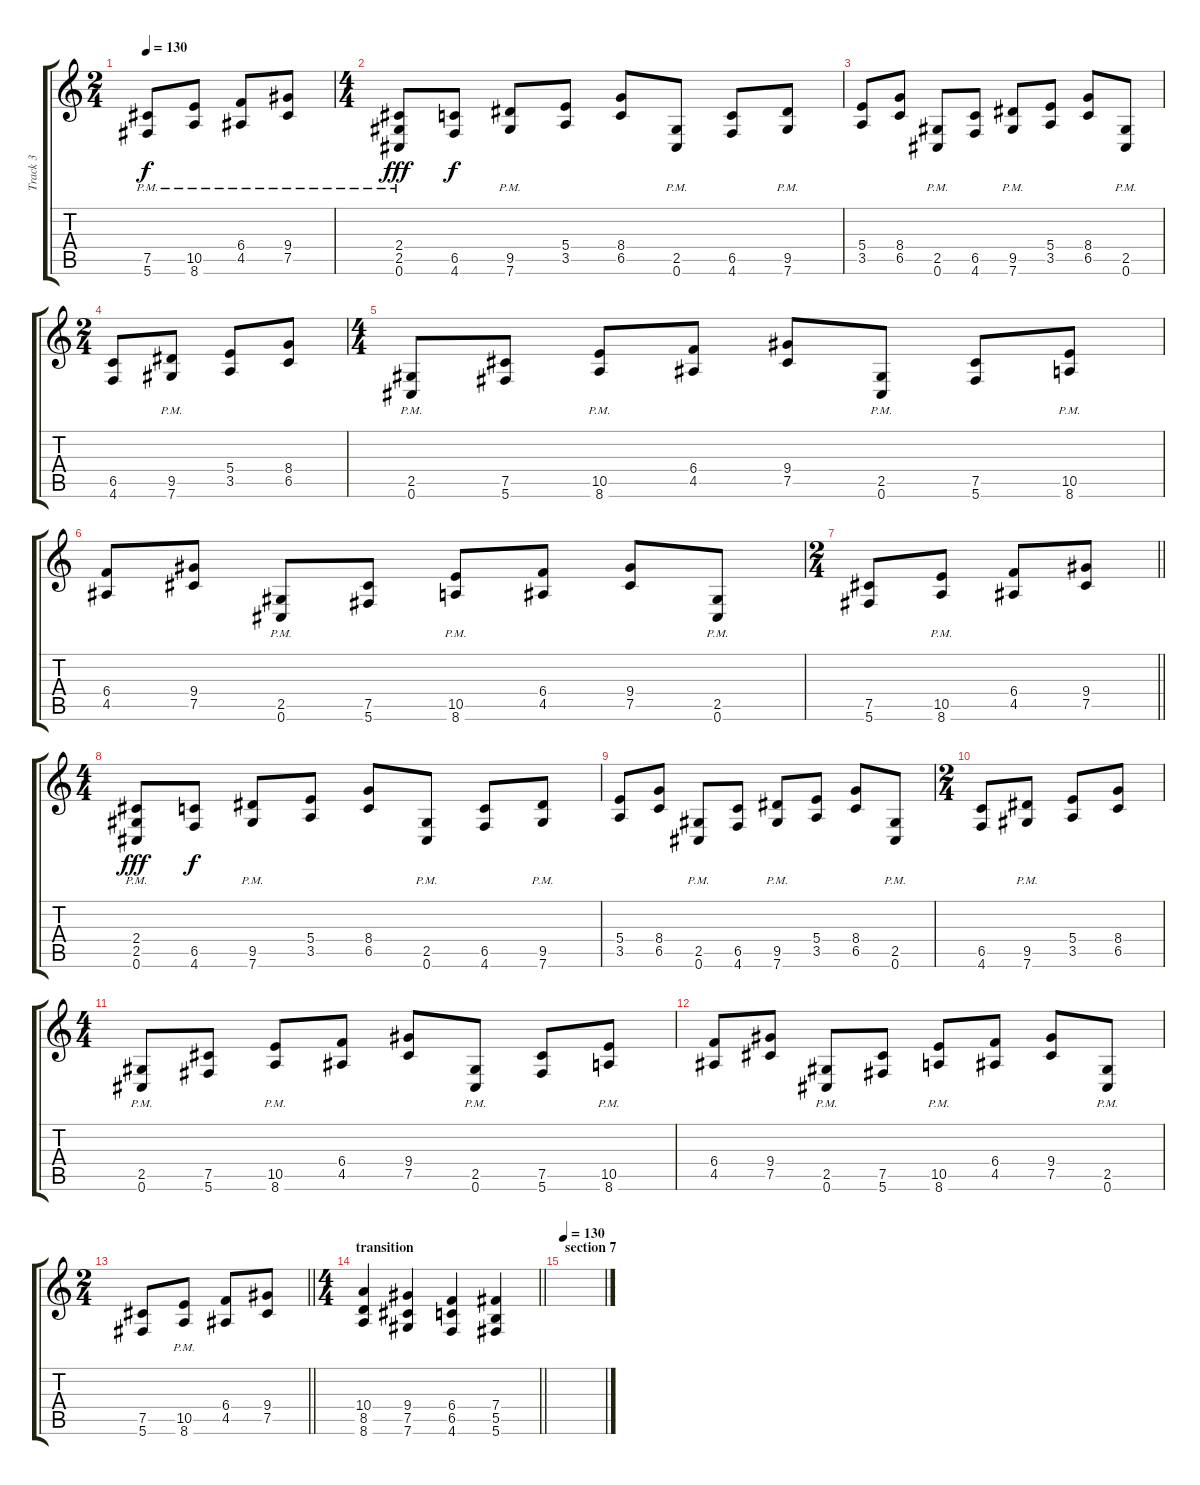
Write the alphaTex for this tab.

\track ("Track 3" "Track 3") {instrument distortionguitar}
\staff {score tabs}
\tuning (Db4 Ab3 E3 B2 Gb2 Db2) {hide}
\ts (2 4)
\tempo 130
\clef g2
\ks c
(7.5{pm} 5.6{pm}).8{dy f} (10.5{pm} 8.6{pm}).8 (6.4{pm} 4.5{pm}).8 (9.4{pm} 7.5{pm}).8 |
\ts (4 4)
(2.4{pm} 2.5{pm} 0.6{pm}).8{dy fff} (6.5 4.6).8{dy f} (9.5{pm} 7.6{pm}).8 (5.4 3.5).8 (8.4 6.5).8 (2.5{pm} 0.6{pm}).8 (6.5 4.6).8 (9.5{pm} 7.6{pm}).8 |
(5.4 3.5).8 (8.4 6.5).8 (2.5{pm} 0.6{pm}).8 (6.5 4.6).8 (9.5{pm} 7.6{pm}).8 (5.4 3.5).8 (8.4 6.5).8 (2.5{pm} 0.6{pm}).8 |
\ts (2 4)
(6.5 4.6).8 (9.5{pm} 7.6{pm}).8 (5.4 3.5).8 (8.4 6.5).8 |
\ts (4 4)
(2.5{pm} 0.6{pm}).8 (7.5 5.6).8 (10.5{pm} 8.6{pm}).8 (6.4 4.5).8 (9.4 7.5).8 (2.5{pm} 0.6{pm}).8 (7.5 5.6).8 (10.5{pm} 8.6{pm}).8 |
(6.4 4.5).8 (9.4 7.5).8 (2.5{pm} 0.6{pm}).8 (7.5 5.6).8 (10.5{pm} 8.6{pm}).8 (6.4 4.5).8 (9.4 7.5).8 (2.5{pm} 0.6{pm}).8 |
\ts (2 4)
\barLineRight lightlight
(7.5 5.6).8 (10.5{pm} 8.6{pm}).8 (6.4 4.5).8 (9.4 7.5).8 |
\ts (4 4)
(2.4{pm} 2.5{pm} 0.6{pm}).8{dy fff} (6.5 4.6).8{dy f} (9.5{pm} 7.6{pm}).8 (5.4 3.5).8 (8.4 6.5).8 (2.5{pm} 0.6{pm}).8 (6.5 4.6).8 (9.5{pm} 7.6{pm}).8 |
(5.4 3.5).8 (8.4 6.5).8 (2.5{pm} 0.6{pm}).8 (6.5 4.6).8 (9.5{pm} 7.6{pm}).8 (5.4 3.5).8 (8.4 6.5).8 (2.5{pm} 0.6{pm}).8 |
\ts (2 4)
(6.5 4.6).8 (9.5{pm} 7.6{pm}).8 (5.4 3.5).8 (8.4 6.5).8 |
\ts (4 4)
(2.5{pm} 0.6{pm}).8 (7.5 5.6).8 (10.5{pm} 8.6{pm}).8 (6.4 4.5).8 (9.4 7.5).8 (2.5{pm} 0.6{pm}).8 (7.5 5.6).8 (10.5{pm} 8.6{pm}).8 |
(6.4 4.5).8 (9.4 7.5).8 (2.5{pm} 0.6{pm}).8 (7.5 5.6).8 (10.5{pm} 8.6{pm}).8 (6.4 4.5).8 (9.4 7.5).8 (2.5{pm} 0.6{pm}).8 |
\ts (2 4)
\barLineRight lightlight
(7.5 5.6).8 (10.5{pm} 8.6{pm}).8 (6.4 4.5).8 (9.4 7.5).8 |
\ts (4 4)
\section ("" "transition")
\barLineRight lightlight
(10.4 8.5 8.6).4 (9.4 7.5 7.6).4 (6.4 6.5 4.6).4 (7.4 5.5 5.6).4 |
\section ("" "section 7")
\tempo 130
